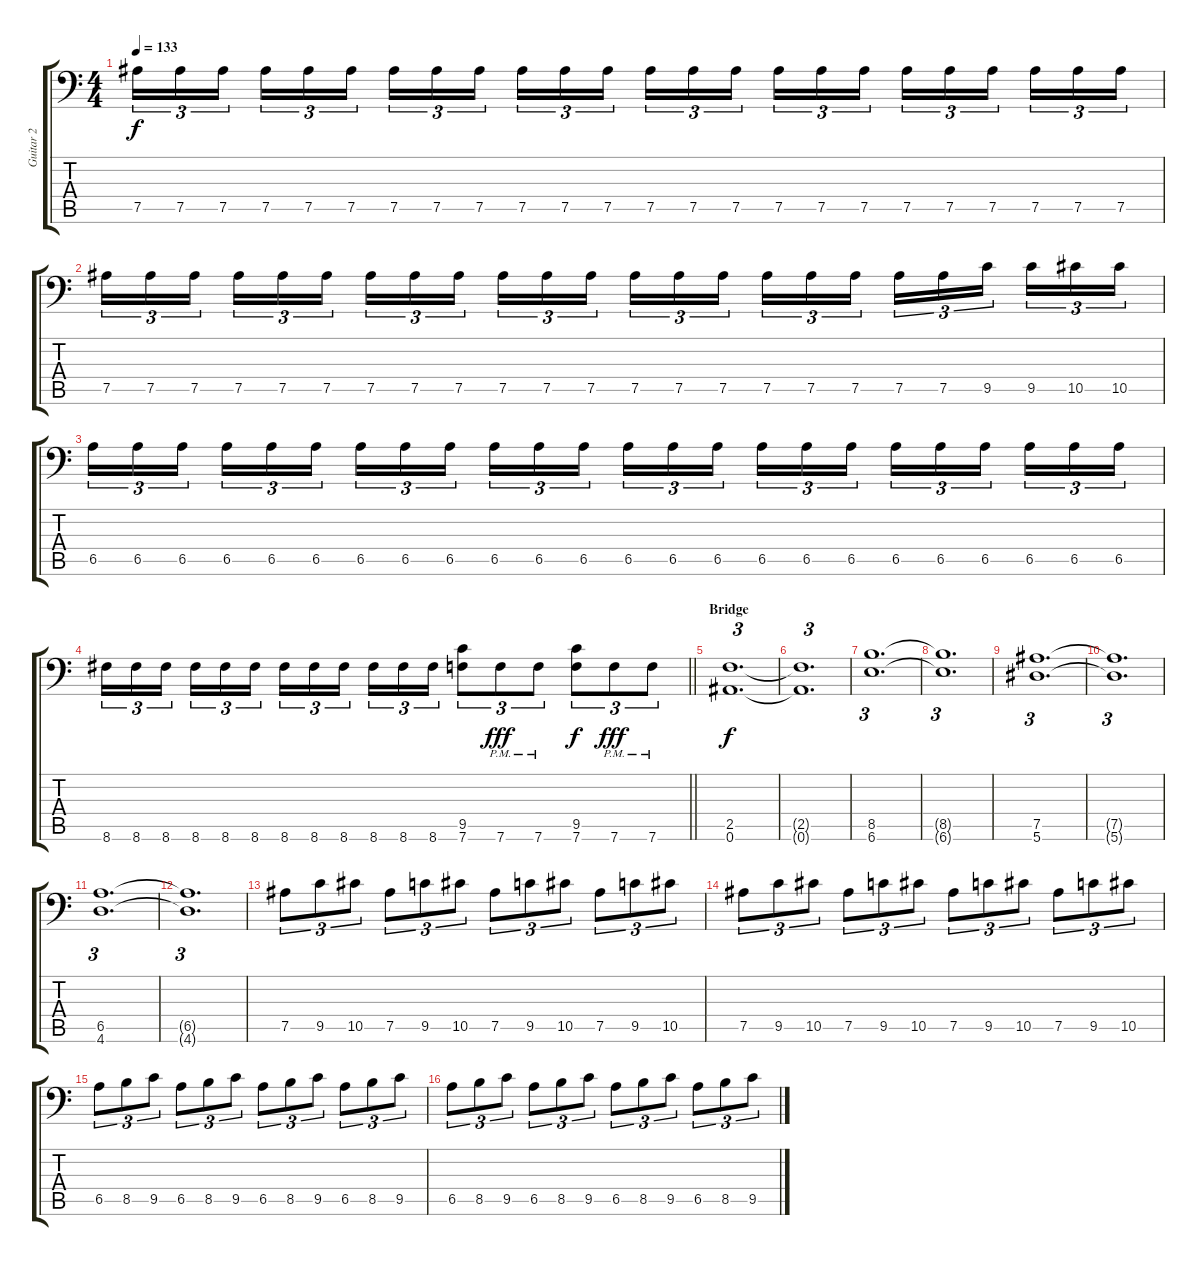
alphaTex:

\track ("Guitar 2" "Guitar 2") {instrument distortionguitar}
\staff {score tabs}
\tuning (Bb3 F3 Db3 Ab2 Eb2 Bb1) {hide}
\ts (4 4)
\tempo 133
\clef f4
\ks c
7.5.16{tu (3 2) dy f} 7.5.16{tu (3 2)} 7.5.16{tu (3 2) beam splitsecondary} 7.5.16{tu (3 2)} 7.5.16{tu (3 2)} 7.5.16{tu (3 2)} 7.5.16{tu (3 2)} 7.5.16{tu (3 2)} 7.5.16{tu (3 2) beam splitsecondary} 7.5.16{tu (3 2)} 7.5.16{tu (3 2)} 7.5.16{tu (3 2)} 7.5.16{tu (3 2)} 7.5.16{tu (3 2)} 7.5.16{tu (3 2) beam splitsecondary} 7.5.16{tu (3 2)} 7.5.16{tu (3 2)} 7.5.16{tu (3 2)} 7.5.16{tu (3 2)} 7.5.16{tu (3 2)} 7.5.16{tu (3 2) beam splitsecondary} 7.5.16{tu (3 2)} 7.5.16{tu (3 2)} 7.5.16{tu (3 2)} |
7.5.16{tu (3 2)} 7.5.16{tu (3 2)} 7.5.16{tu (3 2) beam splitsecondary} 7.5.16{tu (3 2)} 7.5.16{tu (3 2)} 7.5.16{tu (3 2)} 7.5.16{tu (3 2)} 7.5.16{tu (3 2)} 7.5.16{tu (3 2) beam splitsecondary} 7.5.16{tu (3 2)} 7.5.16{tu (3 2)} 7.5.16{tu (3 2)} 7.5.16{tu (3 2)} 7.5.16{tu (3 2)} 7.5.16{tu (3 2) beam splitsecondary} 7.5.16{tu (3 2)} 7.5.16{tu (3 2)} 7.5.16{tu (3 2)} 7.5.16{tu (3 2)} 7.5.16{tu (3 2)} 9.5.16{tu (3 2) beam splitsecondary} 9.5.16{tu (3 2)} 10.5.16{tu (3 2)} 10.5.16{tu (3 2)} |
6.5.16{tu (3 2)} 6.5.16{tu (3 2)} 6.5.16{tu (3 2) beam splitsecondary} 6.5.16{tu (3 2)} 6.5.16{tu (3 2)} 6.5.16{tu (3 2)} 6.5.16{tu (3 2)} 6.5.16{tu (3 2)} 6.5.16{tu (3 2) beam splitsecondary} 6.5.16{tu (3 2)} 6.5.16{tu (3 2)} 6.5.16{tu (3 2)} 6.5.16{tu (3 2)} 6.5.16{tu (3 2)} 6.5.16{tu (3 2) beam splitsecondary} 6.5.16{tu (3 2)} 6.5.16{tu (3 2)} 6.5.16{tu (3 2)} 6.5.16{tu (3 2)} 6.5.16{tu (3 2)} 6.5.16{tu (3 2) beam splitsecondary} 6.5.16{tu (3 2)} 6.5.16{tu (3 2)} 6.5.16{tu (3 2)} |
\barLineRight lightlight
8.6.16{tu (3 2)} 8.6.16{tu (3 2)} 8.6.16{tu (3 2) beam splitsecondary} 8.6.16{tu (3 2)} 8.6.16{tu (3 2)} 8.6.16{tu (3 2)} 8.6.16{tu (3 2)} 8.6.16{tu (3 2)} 8.6.16{tu (3 2) beam splitsecondary} 8.6.16{tu (3 2)} 8.6.16{tu (3 2)} 8.6.16{tu (3 2)} (9.5 7.6).8{tu (3 2)} 7.6{pm}.8{tu (3 2) dy fff} 7.6{pm}.8{tu (3 2)} (9.5 7.6).8{tu (3 2) dy f} 7.6{pm}.8{tu (3 2) dy fff} 7.6{pm}.8{tu (3 2)} |
\section ("" "Bridge")
(2.5 0.6).1{d tu (3 2) dy f} |
(2.5{t} 0.6{t}).1{d tu (3 2)} |
(8.5 6.6).1{d tu (3 2)} |
(8.5{t} 6.6{t}).1{d tu (3 2)} |
(7.5 5.6).1{d tu (3 2)} |
(7.5{t} 5.6{t}).1{d tu (3 2)} |
(6.5 4.6).1{d tu (3 2)} |
(6.5{t} 4.6{t}).1{d tu (3 2)} |
7.5.8{tu (3 2)} 9.5.8{tu (3 2)} 10.5.8{tu (3 2)} 7.5.8{tu (3 2)} 9.5.8{tu (3 2)} 10.5.8{tu (3 2)} 7.5.8{tu (3 2)} 9.5.8{tu (3 2)} 10.5.8{tu (3 2)} 7.5.8{tu (3 2)} 9.5.8{tu (3 2)} 10.5.8{tu (3 2)} |
7.5.8{tu (3 2)} 9.5.8{tu (3 2)} 10.5.8{tu (3 2)} 7.5.8{tu (3 2)} 9.5.8{tu (3 2)} 10.5.8{tu (3 2)} 7.5.8{tu (3 2)} 9.5.8{tu (3 2)} 10.5.8{tu (3 2)} 7.5.8{tu (3 2)} 9.5.8{tu (3 2)} 10.5.8{tu (3 2)} |
6.5.8{tu (3 2)} 8.5.8{tu (3 2)} 9.5.8{tu (3 2)} 6.5.8{tu (3 2)} 8.5.8{tu (3 2)} 9.5.8{tu (3 2)} 6.5.8{tu (3 2)} 8.5.8{tu (3 2)} 9.5.8{tu (3 2)} 6.5.8{tu (3 2)} 8.5.8{tu (3 2)} 9.5.8{tu (3 2)} |
6.5.8{tu (3 2)} 8.5.8{tu (3 2)} 9.5.8{tu (3 2)} 6.5.8{tu (3 2)} 8.5.8{tu (3 2)} 9.5.8{tu (3 2)} 6.5.8{tu (3 2)} 8.5.8{tu (3 2)} 9.5.8{tu (3 2)} 6.5.8{tu (3 2)} 8.5.8{tu (3 2)} 9.5.8{tu (3 2)}
